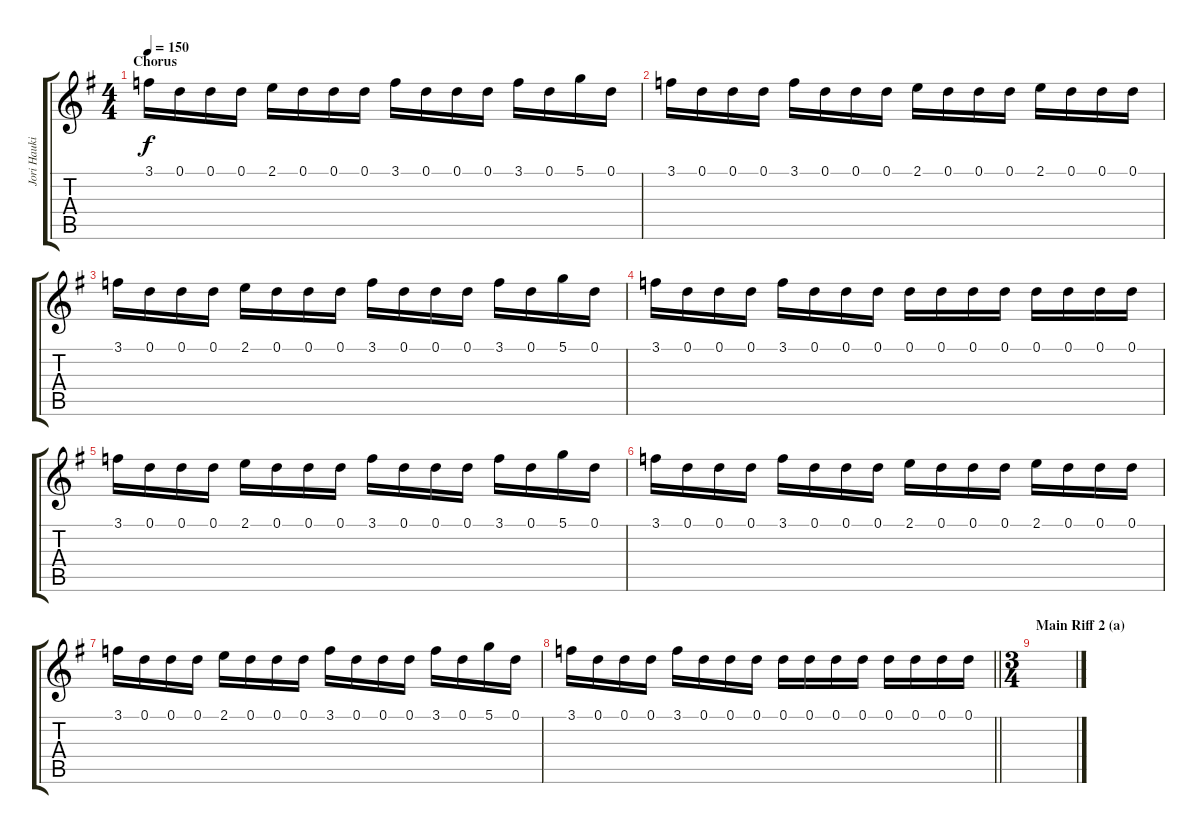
\track ("Jori Haukio (lead guitar)" "Jori Hauki") {instrument overdrivenguitar}
\staff {score tabs}
\tuning (D4 A3 F3 C3 G2 D2) {hide}
\ts (4 4)
\section ("" "Chorus")
\tempo 150
\clef g2
\ks eminor
3.1.16{dy f} 0.1.16 0.1.16 0.1.16 2.1.16 0.1.16 0.1.16 0.1.16 3.1.16 0.1.16 0.1.16 0.1.16 3.1.16 0.1.16 5.1.16 0.1.16 |
3.1.16 0.1.16 0.1.16 0.1.16 3.1.16 0.1.16 0.1.16 0.1.16 2.1.16 0.1.16 0.1.16 0.1.16 2.1.16 0.1.16 0.1.16 0.1.16 |
3.1.16 0.1.16 0.1.16 0.1.16 2.1.16 0.1.16 0.1.16 0.1.16 3.1.16 0.1.16 0.1.16 0.1.16 3.1.16 0.1.16 5.1.16 0.1.16 |
3.1.16 0.1.16 0.1.16 0.1.16 3.1.16 0.1.16 0.1.16 0.1.16 0.1.16 0.1.16 0.1.16 0.1.16 0.1.16 0.1.16 0.1.16 0.1.16 |
3.1.16 0.1.16 0.1.16 0.1.16 2.1.16 0.1.16 0.1.16 0.1.16 3.1.16 0.1.16 0.1.16 0.1.16 3.1.16 0.1.16 5.1.16 0.1.16 |
3.1.16 0.1.16 0.1.16 0.1.16 3.1.16 0.1.16 0.1.16 0.1.16 2.1.16 0.1.16 0.1.16 0.1.16 2.1.16 0.1.16 0.1.16 0.1.16 |
3.1.16 0.1.16 0.1.16 0.1.16 2.1.16 0.1.16 0.1.16 0.1.16 3.1.16 0.1.16 0.1.16 0.1.16 3.1.16 0.1.16 5.1.16 0.1.16 |
\barLineRight lightlight
3.1.16 0.1.16 0.1.16 0.1.16 3.1.16 0.1.16 0.1.16 0.1.16 0.1.16 0.1.16 0.1.16 0.1.16 0.1.16 0.1.16 0.1.16 0.1.16 |
\ts (3 4)
\section ("" "Main Riff 2 (a)")
